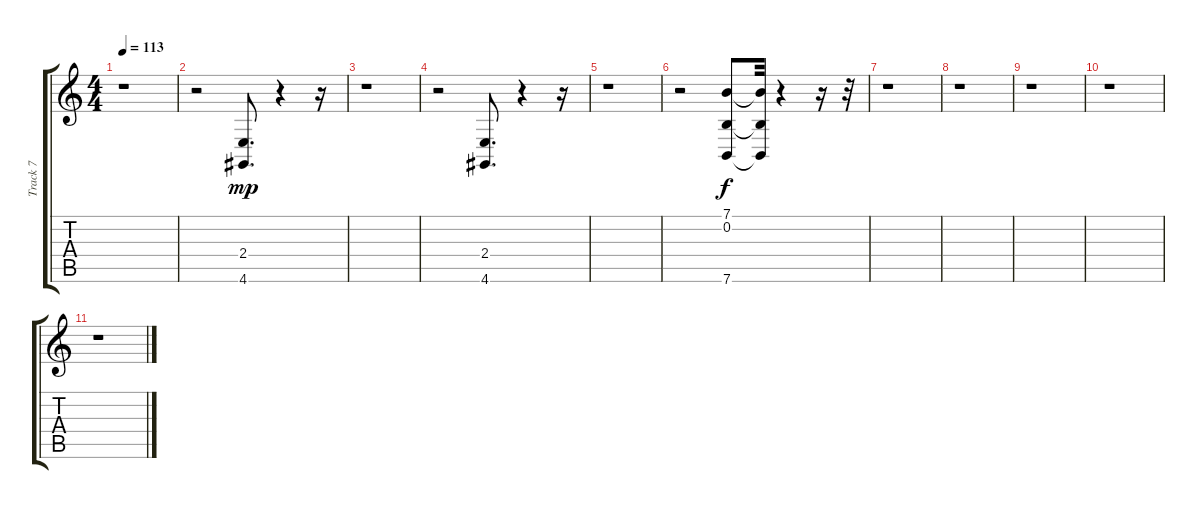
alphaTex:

\track ("Track 7" "Track 7") {instrument orchestrahit}
\staff {score tabs}
\tuning (E4 B3 G3 D3 A2 E2) {hide}
\ts (4 4)
\tempo 113
\clef g2
\ks c
r.1{dy f} |
r.2 (2.4 4.6).8{d dy mp} r.4 r.16 |
r.1 |
r.2 (2.4 4.6).8{d} r.4 r.16 |
r.1 |
r.2 (7.1 0.2 7.6).8{dy f} (7.1{t} 0.2{t} 7.6{t}).32 r.4 r.16 r.32 |
r.1 |
r.1 |
r.1 |
r.1 |
r.1
